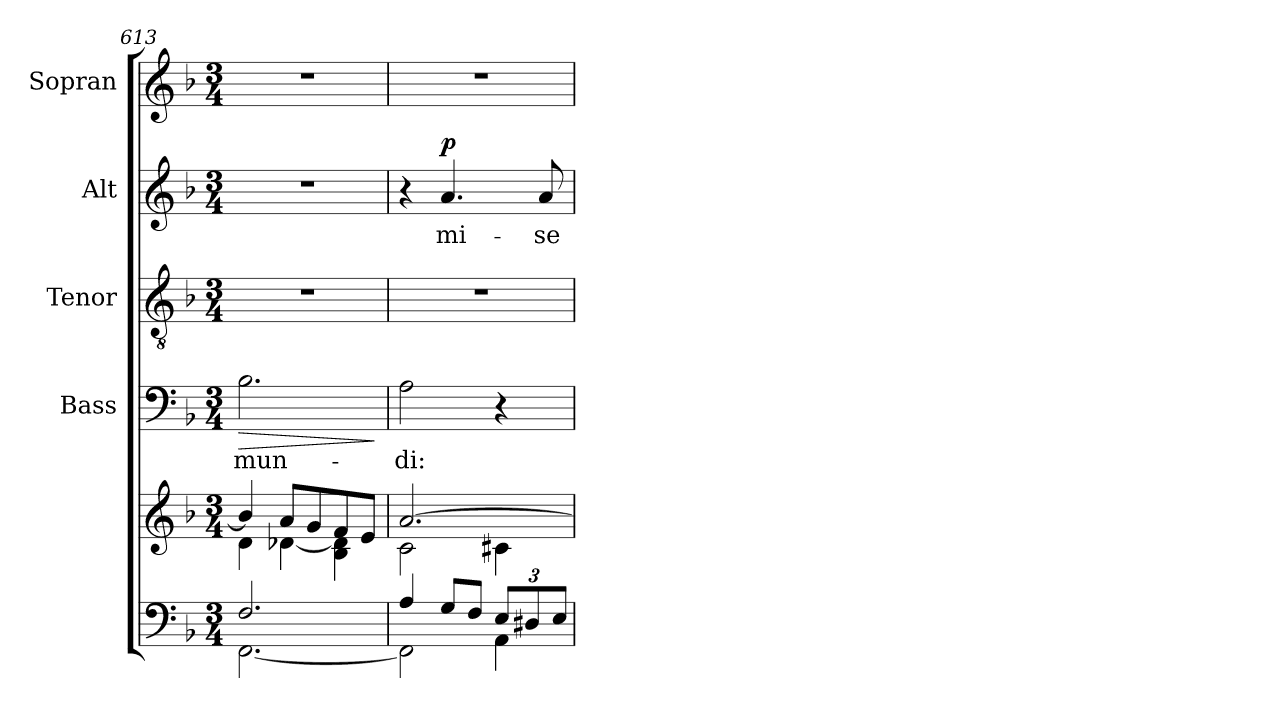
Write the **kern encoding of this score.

**kern	**kern	**kern	**text	**dynam	**kern	**kern	**text	**dynam	**kern
*part5	*part5	*part4	*part4	*part4	*part3	*part2	*part2	*part2	*part1
*staff6	*staff5	*staff4	*staff4	*staff4	*staff3	*staff2	*staff2	*staff2	*staff1
*	*	*I"Bass	*	*	*I"Tenor	*I"Alt	*	*	*I"Sopran
*	*	*I'B.	*	*	*I'T.	*I'A.	*	*	*I'S.
*clefF4	*clefG2	*clefF4	*	*	*clefGv2	*clefG2	*	*	*clefG2
*k[b-]	*k[b-]	*k[b-]	*	*	*k[b-]	*k[b-]	*	*	*k[b-]
*F:	*F:	*F:	*	*	*F:	*F:	*	*	*F:
*M3/4	*M3/4	*M3/4	*	*	*M3/4	*M3/4	*	*	*M3/4
=613	=613	=613	=613	=613	=613	=613	=613	=613	=613
*^	*^	*	*	*	*	*	*	*	*
!	!	!	!	!	!LO:LY:b	!LO:HP:b	!	!	!	!	!
2.F/	[<2.FF\	4b-/]	4d\	2.B-\	mun-	>	2.r	2.r	.	.	2.r
.	.	8a/L	[<4d-X\	.	.	.	.	.	.	.	.
.	.	8g/	.	.	.	.	.	.	.	.	.
.	.	8f/	4B-\ 4d-\]	.	.	.	.	.	.	.	.
.	.	8e/J	.	.	.	.	.	.	.	.	.
*v	*v	*	*	*	*	*	*	*	*	*	*
*	*v	*v	*	*	*	*	*	*	*	*
.	.	.	.	]	.	.	.	.	.
=614	=614	=614	=614	=614	=614	=614	=614	=614	=614
*^	*^	*	*	*	*	*	*	*	*
!	!	!	!	!	!LO:LY:b	!	!	!	!	!	!
4A/	2FF\]	[>2.a/	2c\	2A\	-di:	.	2.r	4r	.	.	2.r
!	!	!	!	!	!	!	!	!	!LO:LY:b	!LO:DY:a	!
8G/L	.	.	.	.	.	.	.	4.a/	mi-	p	.
8F/J	.	.	.	.	.	.	.	.	.	.	.
12E/L	4AA\	.	4c#X\	4r	.	.	.	.	.	.	.
12D#X/	.	.	.	.	.	.	.	.	.	.	.
!	!	!	!	!	!	!	!	!	!LO:LY:b	!	!
.	.	.	.	.	.	.	.	8a/	-se-	.	.
12E/J	.	.	.	.	.	.	.	.	.	.	.
*v	*v	*	*	*	*	*	*	*	*	*	*
*	*v	*v	*	*	*	*	*	*	*	*
=	=	=	=	=	=	=	=	=	=
*-	*-	*-	*-	*-	*-	*-	*-	*-	*-
